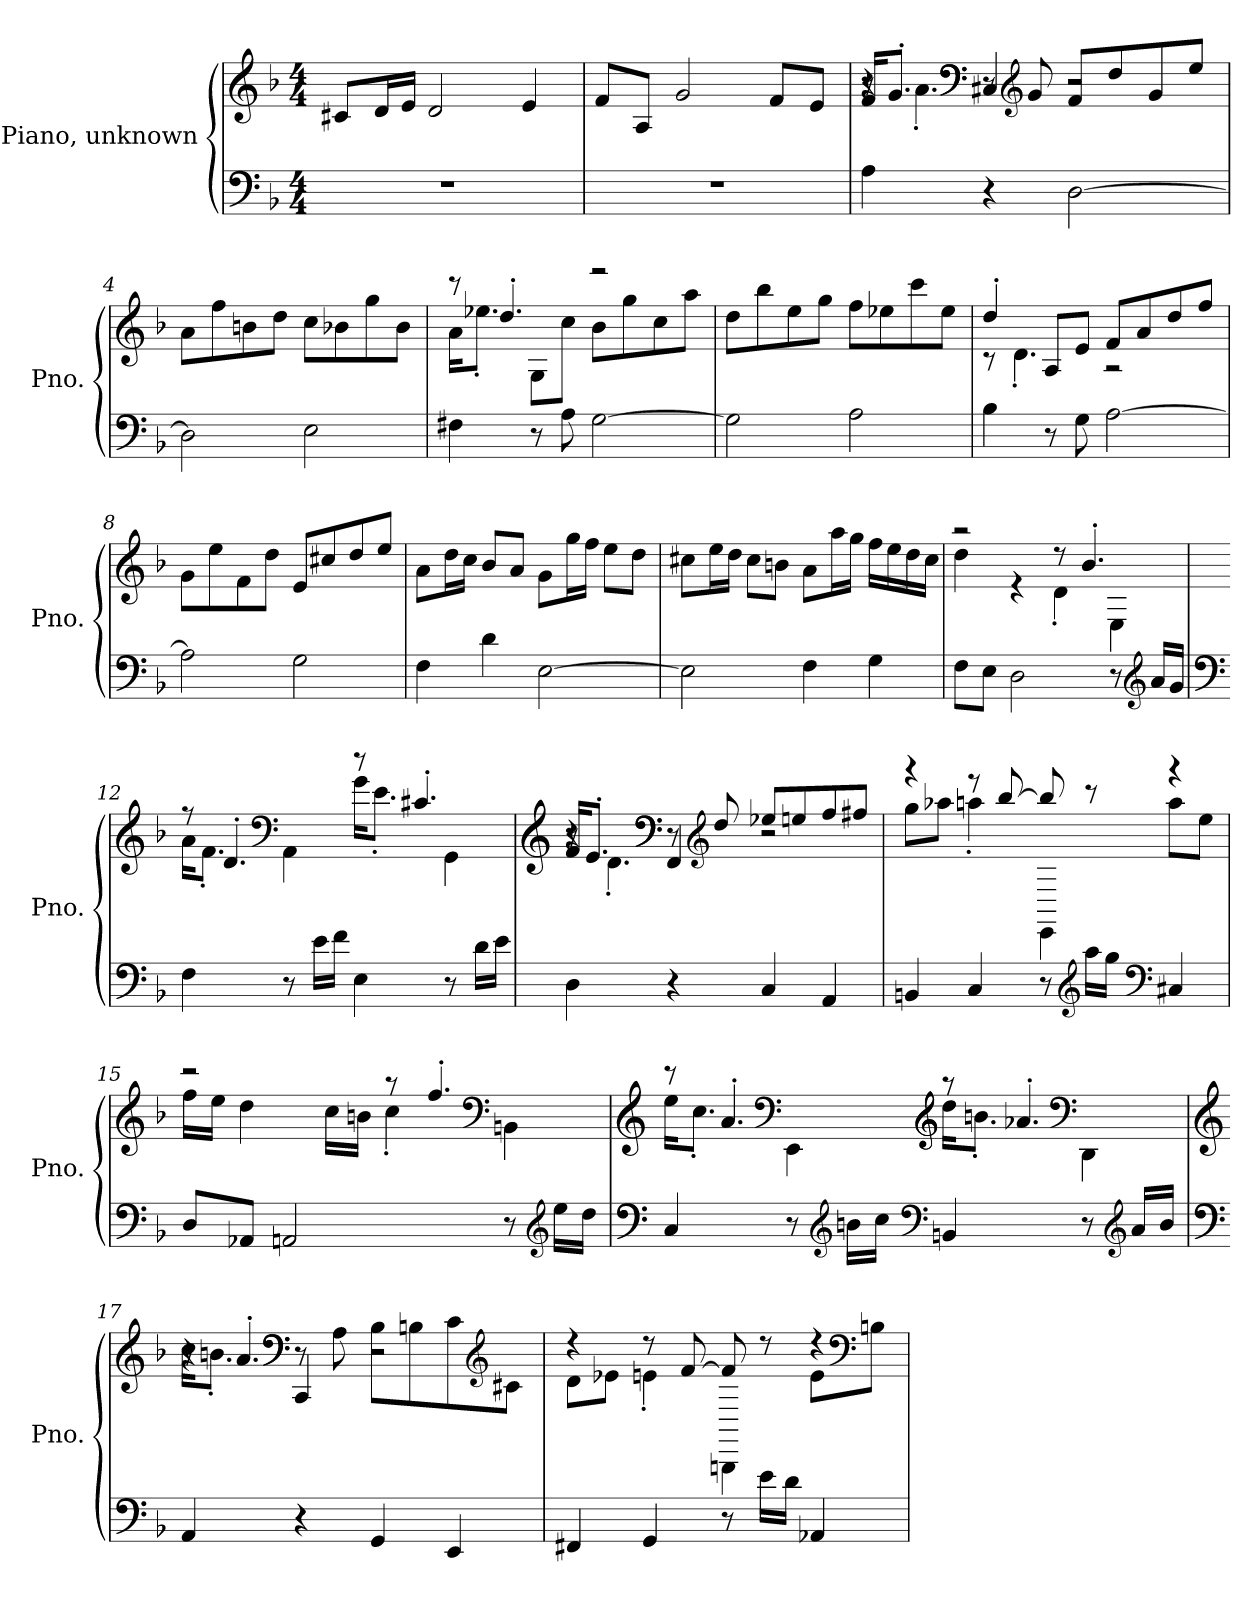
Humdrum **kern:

**kern	**kern
*part1	*part1
*staff2	*staff1
*I"Piano, unknown	*
*I'Pno.	*
*clefF4	*clefG2
*k[b-]	*k[b-]
*M4/4	*M4/4
*MM120	*MM120
=1	=1
1r	8c#X/L
.	16d/L
.	16e/JJ
.	2d/
.	4e/
=2	=2
1r	8f/L
.	8A/J
.	2g/
.	8f/L
.	8e/J
=3	=3
*	*^
*	*	*^
4A\	16f/KL	8r	4r
.	8.g'/J	.	.
.	.	4.a'\	.
*	*clefF4	*	*
4r	8r	.	4C#X/
*	*clefG2	*	*
.	8g/	.	.
[2D\	8f/L	2r	2r
.	8dd/	.	.
.	8g/	.	.
.	8ee/J	.	.
*	*v	*v	*v
=4	=4
2D\]	8a\L
.	8ff\
.	8bn\
.	8dd\J
2E\	8cc\L
.	8b-X\
.	8gg\
.	8b-\J
!!LO:LB:g=z
=5	=5
*	*^
4F#X\	8r	16a\KL
.	.	8.ee-X'\J
.	4.dd'/	.
8r	.	8G\L
8A\	.	8cc\J
[2G\	2r	8b-\L
.	.	8gg\
.	.	8cc\
.	.	8aa\J
*	*v	*v
=6	=6
2G\]	8dd\L
.	8bb-\
.	8ee\
.	8gg\J
2A\	8ff\L
.	8ee-X\
.	8ccc\
.	8ee-\J
=7	=7
*	*^
4B-\	4dd'/	8r
.	.	4.d'\
8r	8A/L	.
8G\	8e/J	.
[2A\	8f/L	2r
.	8a/	.
.	8dd/	.
.	8ff/J	.
*	*v	*v
=8	=8
2A\]	8g\L
.	8ee\
.	8f\
.	8dd\J
2G\	8e/L
.	8cc#X/
.	8dd/
.	8ee/J
!!LO:LB:g=z
=9	=9
4F\	8a\L
.	16dd\L
.	16cc\JJ
4d\	8b-/L
.	8a/J
[2E\	8g\L
.	16gg\L
.	16ff\JJ
.	8ee\L
.	8dd\J
=10	=10
2E\]	8cc#X\L
.	16ee\L
.	16dd\JJ
.	8cc#\L
.	8bn\J
4F\	8a\L
.	16aa\L
.	16gg\JJ
4G\	16ff\LL
.	16ee\
.	16dd\
.	16cc#\JJ
=11	=11
*	*^
8F\L	2r	4dd\
8E\J	.	.
2D\	.	4r
.	8r	4d'\
.	4.b-'/	.
8r	.	4E\
*clefG2	*	*
16a/LL	.	.
16g/JJ	.	.
!!LO:LB:g=z	!!
=12	=12	=12
*clefF4	*	*
4F\	8r	16a\KL
.	.	8.f'\J
.	4.d'/	.
*	*clefF4	*
8r	.	4AA\
16e\LL	.	.
16f\JJ	.	.
4E\	8r	16g\KL
.	.	8.e'\J
.	4.c#X'/	.
8r	.	4GG\
16d\LL	.	.
16e\JJ	.	.
*	*v	*v
=13	=13
*	*clefG2
*	*^
*	*	*^
4D\	16f/KL	8r	4r
.	8.e'/J	.	.
.	.	4.d'\	.
*	*clefF4	*	*
4r	8r	.	4FF/
*	*clefG2	*	*
.	8dd/	.	.
4C/	8ee-X/L	2r	2r
.	8een/	.	.
4AA/	8ff/	.	.
.	8ff#X/J	.	.
*	*	*v	*v
!!LO:LB:g=z
=14	=14	=14
4BBn/	4r	8gg\L
.	.	8aa-X\J
4C/	8r	4aan'\
.	[8bb-/	.
8r	8bb-/]	4EE\
*clefG2	*	*
16aa\LL	8r	.
16gg\JJ	.	.
*clefF4	*	*
4C#X/	4r	8aa\L
.	.	8ee\J
=15	=15	=15
8D/L	2r	16ff\LL
.	.	16ee\JJ
8AA-X/J	.	4dd\
2AAn/	.	.
.	.	16cc\LL
.	.	16bn\JJ
.	8r	4cc'\
.	4.ff'/	.
*	*clefF4	*
8r	.	4BBn\
*clefG2	*	*
16ee\LL	.	.
16dd\JJ	.	.
!!LO:LB:g=z	!!
=16	=16	=16
*clefF4	*clefG2	*
4C/	8r	16ee\KL
.	.	8.cc'\J
.	4.a'/	.
*	*clefF4	*
8r	.	4EE\
*clefG2	*	*
16bn\LL	.	.
16cc\JJ	.	.
*clefF4	*clefG2	*
4BBn/	8r	16dd\KL
.	.	8.bn'\J
.	4.a-X'/	.
*	*clefF4	*
8r	.	4DD\
*clefG2	*	*
16a/LL	.	.
16b/JJ	.	.
*	*v	*v
=17	=17
*clefF4	*clefG2
*	*^
*	*	*^
4AA/	8r	16cc\KL	4r
.	.	8.bn'\J	.
.	4.a'/	.	.
*	*clefF4	*	*
4r	.	8r	4CC/
.	.	8A\	.
4GG/	2r	8B-\L	2r
.	.	8Bn\	.
4EE/	.	8c\	.
*	*clefG2	*	*
.	.	8c#X\J	.
*	*	*v	*v
!!LO:PB:g=z
=18	=18	=18
4FF#X/	4r	8d\L
.	.	8e-X\J
4GG/	8r	4en'\
.	[8f/	.
8r	8f/]	4BBBn\
16e\LL	8r	.
16d\JJ	.	.
4AA-X/	4r	8e\L
*	*clefF4	*
.	.	8Bn\J
*	*v	*v
=	=
*-	*-
